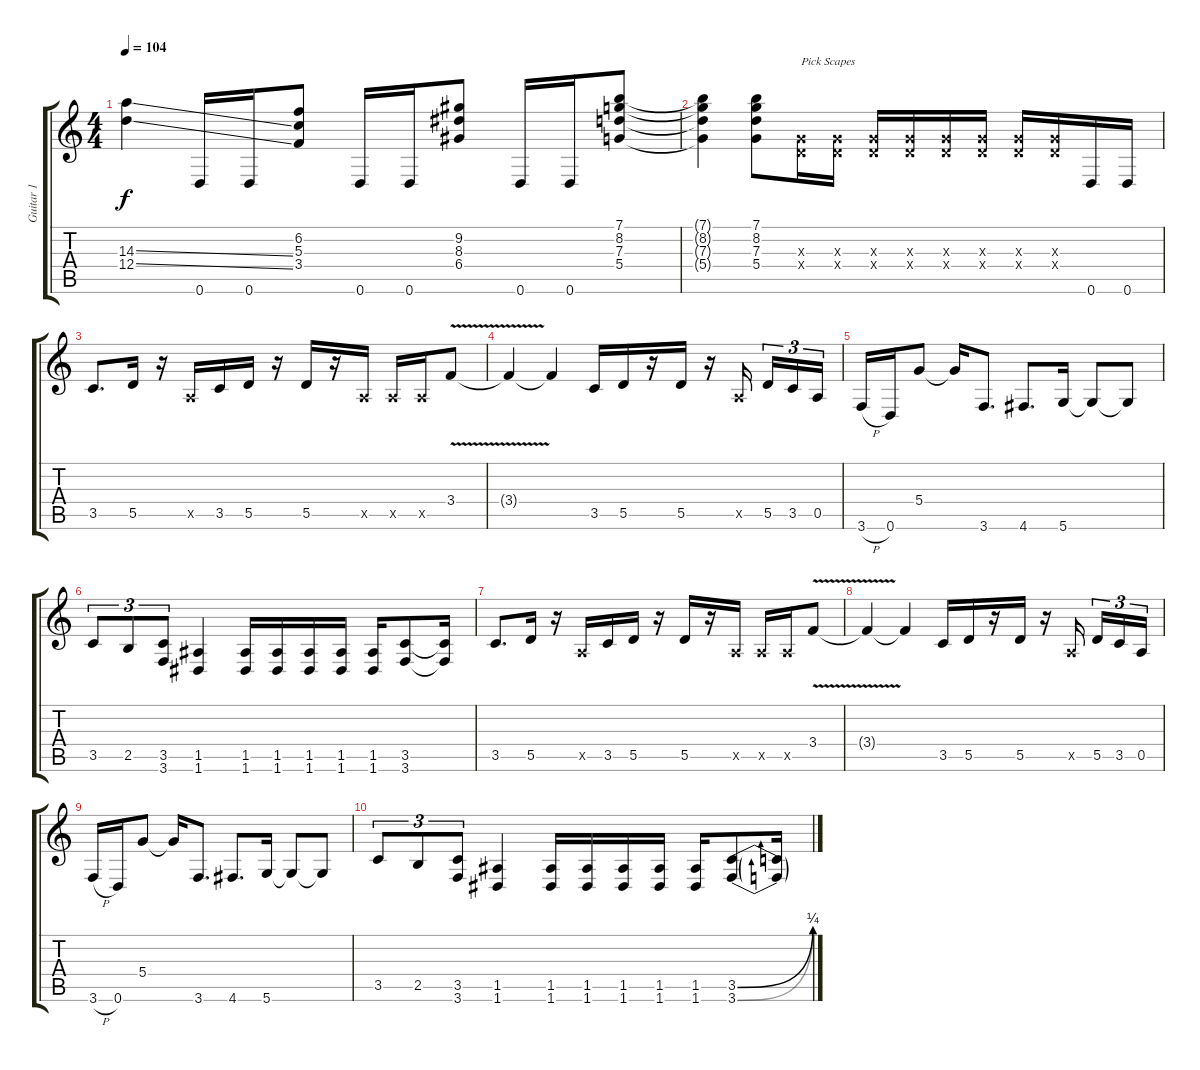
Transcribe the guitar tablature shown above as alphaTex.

\track ("Guitar 1" "Guitar 1") {solo instrument overdrivenguitar}
\staff {score tabs}
\tuning (E4 B3 G3 D3 A2 D2) {hide}
\ts (4 4)
\tempo 104
\clef g2
\ks c
(14.3{ss} 12.4{ss}).4{dy f} 0.6.16 0.6.16 (6.2 5.3 3.4).8 0.6.16 0.6.16 (9.2 8.3 6.4).8 0.6.16 0.6.16 (7.1 8.2 7.3 5.4).8 |
(7.1{t} 8.2{t} 7.3{t} 5.4{t}).4 (7.1 8.2 7.3 5.4).8 (0.3{x} 0.4{x}).16{txt "Pick Scapes"} (0.3{x} 0.4{x}).16 (0.3{x} 0.4{x}).16 (0.3{x} 0.4{x}).16 (0.3{x} 0.4{x}).16 (0.3{x} 0.4{x}).16 (0.3{x} 0.4{x}).16 (0.3{x} 0.4{x}).16 0.6.16 0.6.16 |
3.5.8{d} 5.5.16 r.16 0.5{x}.16 3.5.16 5.5.16 r.16 5.5.16 r.16 0.5{x}.16 0.5{x}.16 0.5{x}.16 3.4{v}.8 |
3.4{t}.4 3.4{t}.4 3.5.16 5.5.16 r.16 5.5.16 r.16 0.5{x}.16{beam splitsecondary} 5.5.16{tu (3 2)} 3.5.16{tu (3 2)} 0.5.16{tu (3 2)} |
3.6{h}.16 0.6.16 5.4.8 5.4{t}.16 3.6.8{d} 4.6.8{d} 5.6.16 5.6{t}.8 5.6{t}.8 |
3.5.8{tu (3 2)} 2.5.8{tu (3 2)} (3.5 3.6).8{tu (3 2)} (1.5 1.6).4 (1.5 1.6).16 (1.5 1.6).16 (1.5 1.6).16 (1.5 1.6).16 (1.5 1.6).16 (3.5 3.6).8 (3.5{t} 3.6{t}).16 |
3.5.8{d} 5.5.16 r.16 0.5{x}.16 3.5.16 5.5.16 r.16 5.5.16 r.16 0.5{x}.16 0.5{x}.16 0.5{x}.16 3.4{v}.8 |
3.4{t}.4 3.4{t}.4 3.5.16 5.5.16 r.16 5.5.16 r.16 0.5{x}.16{beam splitsecondary} 5.5.16{tu (3 2)} 3.5.16{tu (3 2)} 0.5.16{tu (3 2)} |
3.6{h}.16 0.6.16 5.4.8 5.4{t}.16 3.6.8{d} 4.6.8{d} 5.6.16 5.6{t}.8 5.6{t}.8 |
3.5.8{tu (3 2)} 2.5.8{tu (3 2)} (3.5 3.6).8{tu (3 2)} (1.5 1.6).4 (1.5 1.6).16 (1.5 1.6).16 (1.5 1.6).16 (1.5 1.6).16 (1.5 1.6).16 (3.5{be (bend 0 0 60 1)} 3.6{be (bend 0 0 60 1)}).8 (3.5{t} 3.6{t}).16
